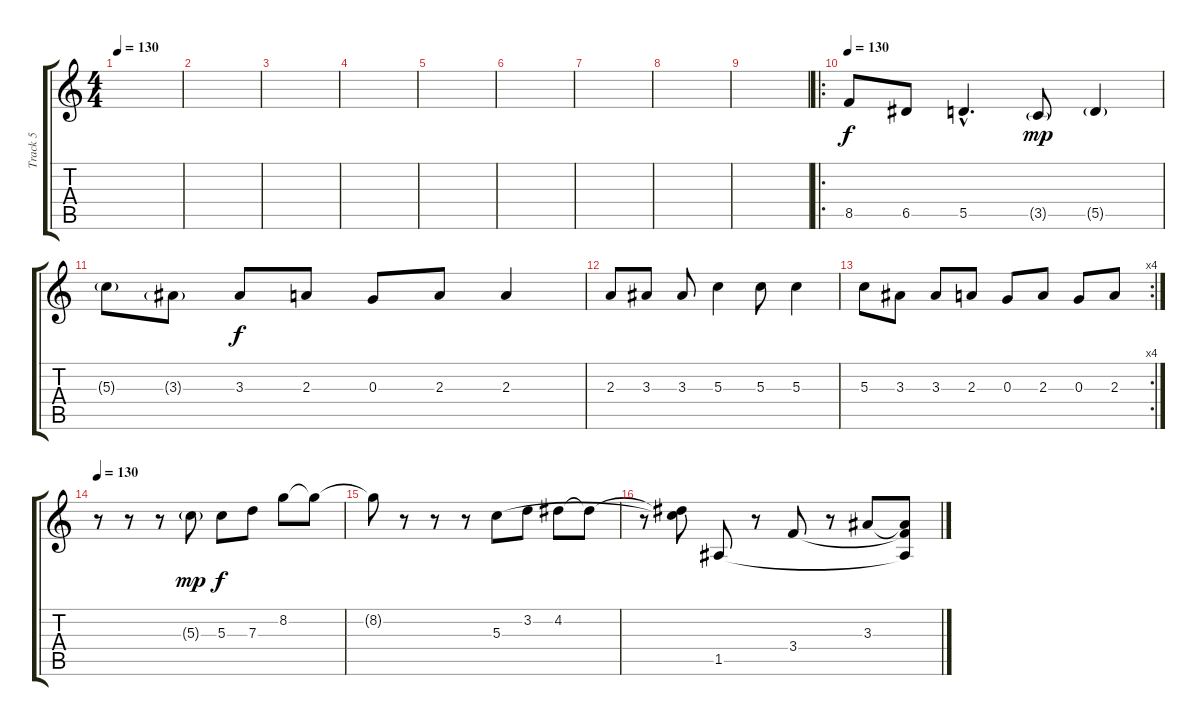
\track ("Track 5" "Track 5") {instrument acousticguitarsteel}
\staff {score tabs}
\tuning (E4 B3 G3 D3 A2 E2) {hide}
\ts (4 4)
\tempo 130
\clef g2
\ks c
|
|
|
|
|
|
|
|
|
\ro
\tempo 130
8.5.8{volume 12} 6.5.8 5.5{hac}.4{d} 3.5{g}.8{dy mp} 5.5{g}.4 |
5.3{g}.8 3.3{g}.8 3.3.8{dy f} 2.3.8 0.3.8 2.3.8 2.3.4 |
2.3.8 3.3.8 3.3.8 5.3.4 5.3.8 5.3.4 |
\rc 4
5.3.8 3.3.8 3.3.8 2.3.8 0.3.8 2.3.8 0.3.8 2.3.8 |
\tempo 130
r.8 r.8 r.8 5.3{g}.8{dy mp} 5.3.8{dy f} 7.3.8 8.2.8 8.2{t}.8 |
8.2{t}.8 r.8 r.8 r.8 5.3.8 3.2.8 4.2.8 4.2{t}.8 |
r.8 (4.2{t} 5.3{t}).8 1.5.8 r.8 3.4.8 r.8 3.3.8 (3.3{t} 3.4{t} 1.5{t}).8
